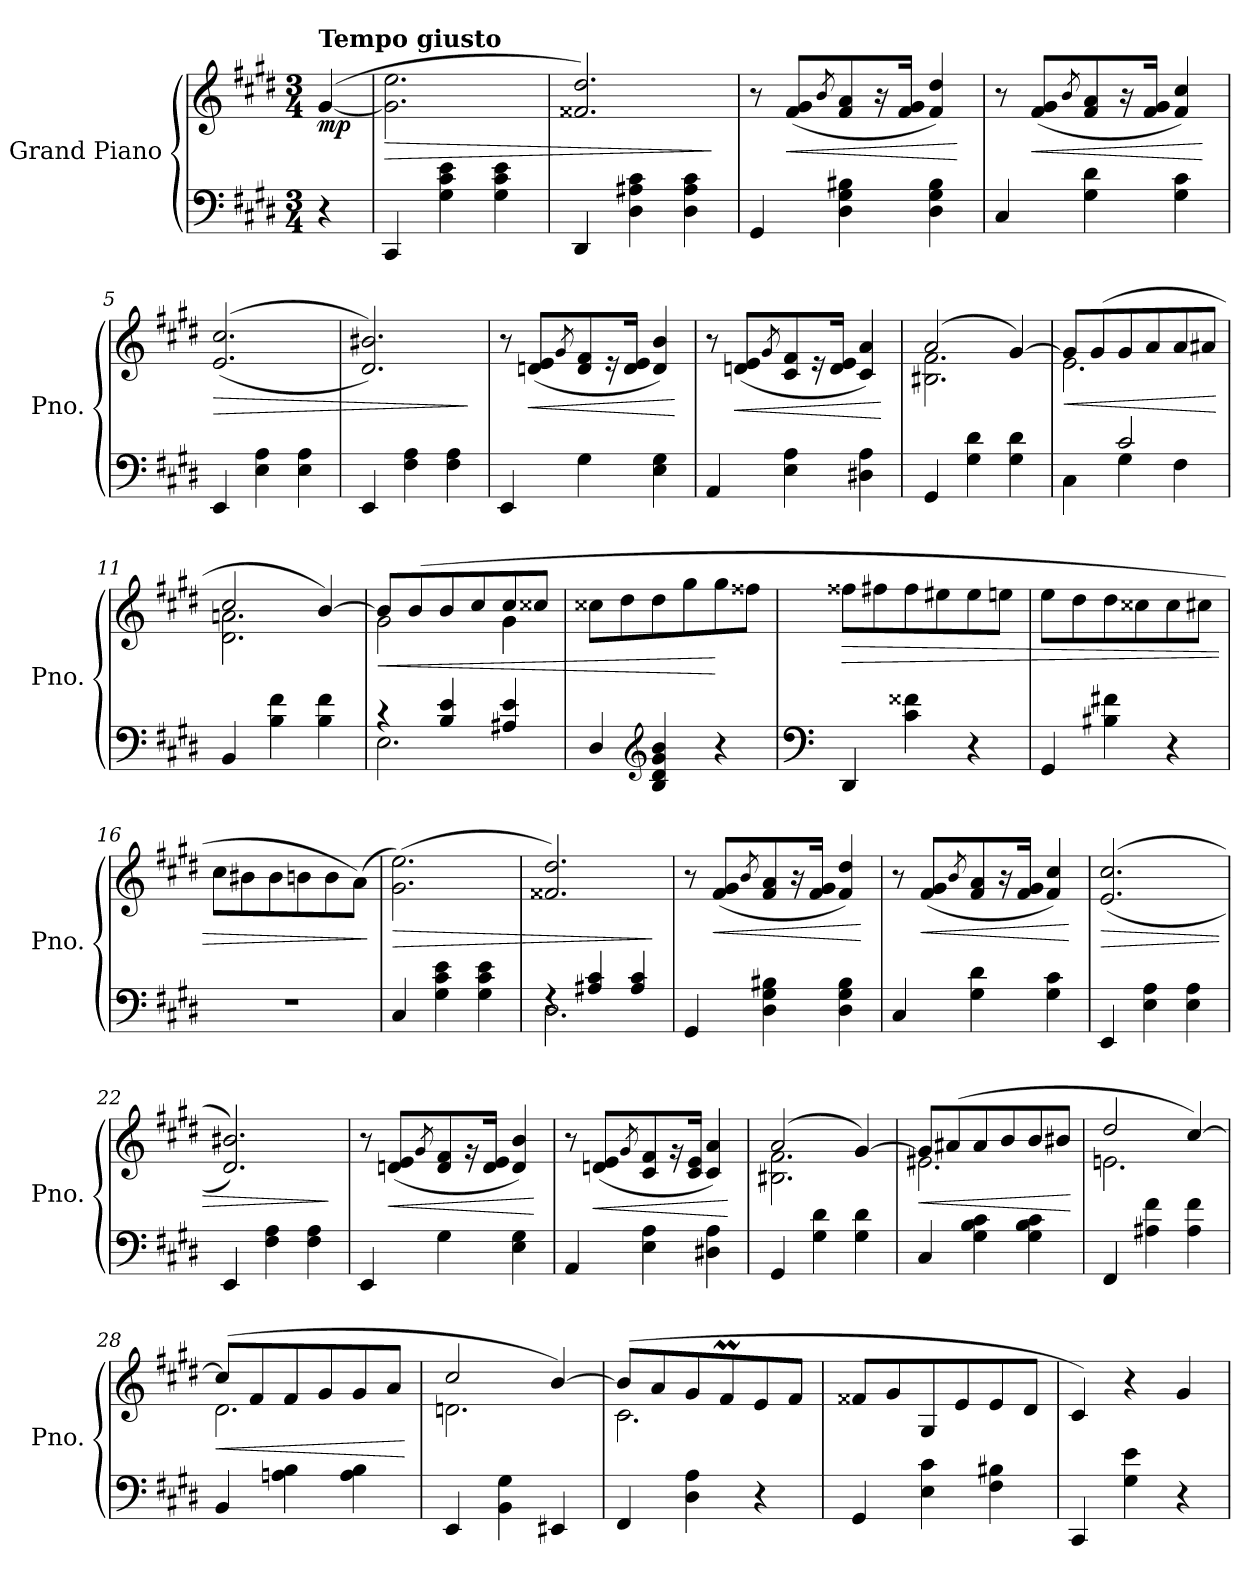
**kern	**kern	**dynam
*part1	*part1	*part1
*staff2	*staff1	*staff1/2
*I"Grand Piano	*	*
*I'Pno.	*	*
*clefF4	*clefG2	*
*k[f#c#g#d#]	*k[f#c#g#d#]	*
*M3/4	*M3/4	*
=	=	=
!	!LO:TX:a:B:t=Tempo giusto	!
!	!	!LO:DY:b
4r	(>[4g#/	mp
=1	=1	=1
!	!	!LO:HP:b
4CC#/	2.g#\] 2.ee\	>
4G#\ 4c#\ 4e\	.	.
4G#\ 4c#\ 4e\	.	.
=2	=2	=2
4DD#/	2.f##X/ 2.dd#/)	.
4D#\ 4A#X\ 4c#\	.	.
4D#\ 4A#\ 4c#\	.	.
.	.	]
=3	=3	=3
4GG#/	8r	.
!	!	!LO:HP:b
.	(>8f#/ 8g#/L	<
.	8qb/	.
4D#\ 4G#\ 4B#X\	8f#/ 8a/	.
.	16r	.
.	16f#/ 16g#/Jk	.
4D#\ 4G#\ 4B#\	4f#/ 4dd#/)	.
.	.	[
=4	=4	=4
4C#/	8r	.
!	!	!LO:HP:b
.	(>8f#/ 8g#/L	<
.	8qb/	.
4G#\ 4d#\	8f#/ 8a/	.
.	16r	.
.	16f#/ 16g#/Jk	.
4G#\ 4c#\	4f#/ 4cc#/)	.
.	.	[
=5	=5	=5
!	!	!LO:HP:b
4EE/	(>(<2.e/ 2.cc#/	>
4E\ 4A\	.	.
4E\ 4A\	.	.
!!LO:LB:g=z
=6	=6	=6
4EE/	2.d#/ 2.b#X/))	.
4F#\ 4A\	.	.
4F#\ 4A\	.	.
.	.	]
=7	=7	=7
4EE/	8r	.
!	!	!LO:HP:b
.	(>8dn/ 8e/L	<
.	8qg#/	.
4G#\	8d/ 8f#/	.
.	16r	.
.	16d/ 16e/Jk	.
4E\ 4G#\	4d/ 4b/)	.
.	.	[
=8	=8	=8
4AA/	8r	.
!	!	!LO:HP:b
.	(>8dn/ 8e/L	<
.	8qg#/	.
4E\ 4A\	8c#/ 8f#/	.
.	16r	.
.	16d/ 16e/Jk	.
4D#X\ 4A\	4c#/ 4a/)	.
.	.	[
=9	=9	=9
*	*^	*
4GG#/	(>2a/	2.B#X\ 2.f#\	.
4G#\ 4d#\	.	.	.
4G#\ 4d#\	[4g#/)	.	.
=10	=10	=10	=10
*^	*	*	*
!	!	!	!	!LO:HP:b
4ryy	4C#\	8g#/L]	2.e\	<
.	.	(>8g#/	.	.
2c#/	4G#\	8g#/	.	.
.	.	8a/	.	.
.	4F#\	8a/	.	.
.	.	8a#X/J	.	.
*v	*v	*	*	*
*	*v	*v	*
.	.	[
=11	=11	=11
*	*^	*
4BB/	2cc#/	2.d#\>> 2.an\>>	.
4B\ 4f#\	.	.	.
4B\ 4f#\	[4b/)	.	.
!!LO:LB:g=z	!!
=12	=12	=12	=12
*^	*	*	*
!	!	!	!	!LO:HP:b
4r	2.E\	8b/L]	2g#<\	<
.	.	(>8b/	.	.
4B/ 4e/	.	8b/	.	.
.	.	8cc#/	.	.
4A#X/ 4e/	.	8cc#/	4g#\	.
.	.	8cc##X/J	.	.
*v	*v	*	*	*
=13	=13	=13	=13
4D#/	8cc##X\L	2.ryy	.
.	8dd#\	.	.
*clefG2	*	*	*
4B/ 4d#/ 4g#/ 4b/	8dd#\	.	.
.	8gg#\	.	.
4r	8gg#\	.	[
.	8ff##X\J	.	.
*	*v	*v	*
=14	=14	=14
*clefF4	*	*
!	!	!LO:HP:b
4DD#/	8ff##X\L	>
.	8ff#X\	.
4c#\ 4f##X\	8ff#\	.
.	8ee#X\	.
4r	8ee#\	.
.	8een\J	.
=15	=15	=15
4GG#/	8ee\L	.
.	8dd#\	.
4B#X\ 4f#X\	8dd#\	.
.	8cc##X\	.
4r	8cc##\	.
.	8cc#X\J	.
=16	=16	=16
2.r	8cc#\L	.
.	8b#X\	.
.	8b#\	.
.	8bn\	.
.	8b\	.
.	(<8a\J)	.
.	.	]
!!LO:LB:g=z
=17	=17	=17
!	!	!LO:HP:b
4C#/	(>2.g#\ 2.ee\)	>
4G#\ 4c#\ 4e\	.	.
4G#\ 4c#\ 4e\	.	.
=18	=18	=18
*^	*	*
4rF	2.D#\	2.f##X/ 2.dd#/)	.
4A#X/ 4c#/	.	.	.
4A#/ 4c#/	.	.	.
*v	*v	*	*
.	.	]
=19	=19	=19
4GG#/	8r	.
!	!	!LO:HP:b
.	(>8f#/ 8g#/L	<
.	8qb/	.
4D#\ 4G#\ 4B#X\	8f#/ 8a/	.
.	16r	.
.	16f#/ 16g#/Jk	.
4D#\ 4G#\ 4B#\	4f#/ 4dd#/)	.
.	.	[
=20	=20	=20
4C#/	8r	.
!	!	!LO:HP:b
.	(>8f#/ 8g#/L	<
.	8qb/	.
4G#\ 4d#\	8f#/ 8a/	.
.	16r	.
.	16f#/ 16g#/Jk	.
4G#\ 4c#\	4f#/ 4cc#/)	.
.	.	[
=21	=21	=21
!	!	!LO:HP:b
4EE/	(>(<2.e/ 2.cc#/	>
4E\ 4A\	.	.
4E\ 4A\	.	.
=22	=22	=22
4EE/	2.d#/ 2.b#X/))	.
4F#\ 4A\	.	.
4F#\ 4A\	.	.
.	.	]
!!LO:LB:g=z
=23	=23	=23
4EE/	8r	.
!	!	!LO:HP:b
.	(>8dn/ 8e/L	<
.	8qg#/	.
4G#\	8d/ 8f#/	.
.	16rg	.
.	16d/ 16e/Jk	.
4E\ 4G#\	4d/ 4b/)	.
.	.	[
=24	=24	=24
4AA/	8r	.
!	!	!LO:HP:b
.	(>8dn/ 8e/L	<
.	8qg#/	.
4E\ 4A\	8c#/ 8f#/	.
.	16rg	.
.	16c#/ 16e/Jk	.
4D#X\ 4A\	4c#/ 4a/)	.
.	.	[
=25	=25	=25
*	*^	*
4GG#/	(>2a/	2.B#X\ 2.f#\	.
4G#\ 4d#\	.	.	.
4G#\ 4d#\	[4g#/)	.	.
=26	=26	=26	=26
!	!	!	!LO:HP:b
4C#/	8g#/L]	2.e#X\	<
.	(>8a#X/	.	.
4G#\ 4B\ 4c#\	8a#/	.	.
.	8b/	.	.
4G#\ 4B\ 4c#\	8b/	.	.
.	8b#X/J	.	.
*	*v	*v	*
.	.	[
=27	=27	=27
*	*^	*
4FF#/	2dd#/	2.en\	.
4A#X\ 4f#\	.	.	.
4A#\ 4f#\	[4cc#/)	.	.
!!LO:LB:g=z	!!
=28	=28	=28	=28
!	!	!	!LO:HP:b
4BB/	(>8cc#/L]	2.d#\	<
.	8f#/	.	.
4An\ 4B\	8f#/	.	.
.	8g#/	.	.
4A\ 4B\	8g#/	.	.
.	8a/J	.	.
*	*v	*v	*
.	.	[
=29	=29	=29
*	*^	*
4EE/	2cc#/	2.dn\	.
4BB\ 4G#\	.	.	.
4EE#X/	[4b/)	.	.
=30	=30	=30	=30
4FF#/	(>8b/L]	2.c#\	.
.	8a/	.	.
4D#\ 4A\	8g#/	.	.
.	8f#M/	.	.
4r	8e/	.	.
.	8f#/J	.	.
*	*v	*v	*
=31	=31	=31
4GG#/	8f##X/L	.
.	8g#/	.
4E\ 4c#\	8G#/	.
.	8e/	.
4F#\ 4B#X\	8e/	.
.	8d#/J	.
=32	=32	=32
4CC#/	4c#/)	.
4G#\ 4e\	4r	.
4r	4g#/	.
=	=	=
*-	*-	*-
